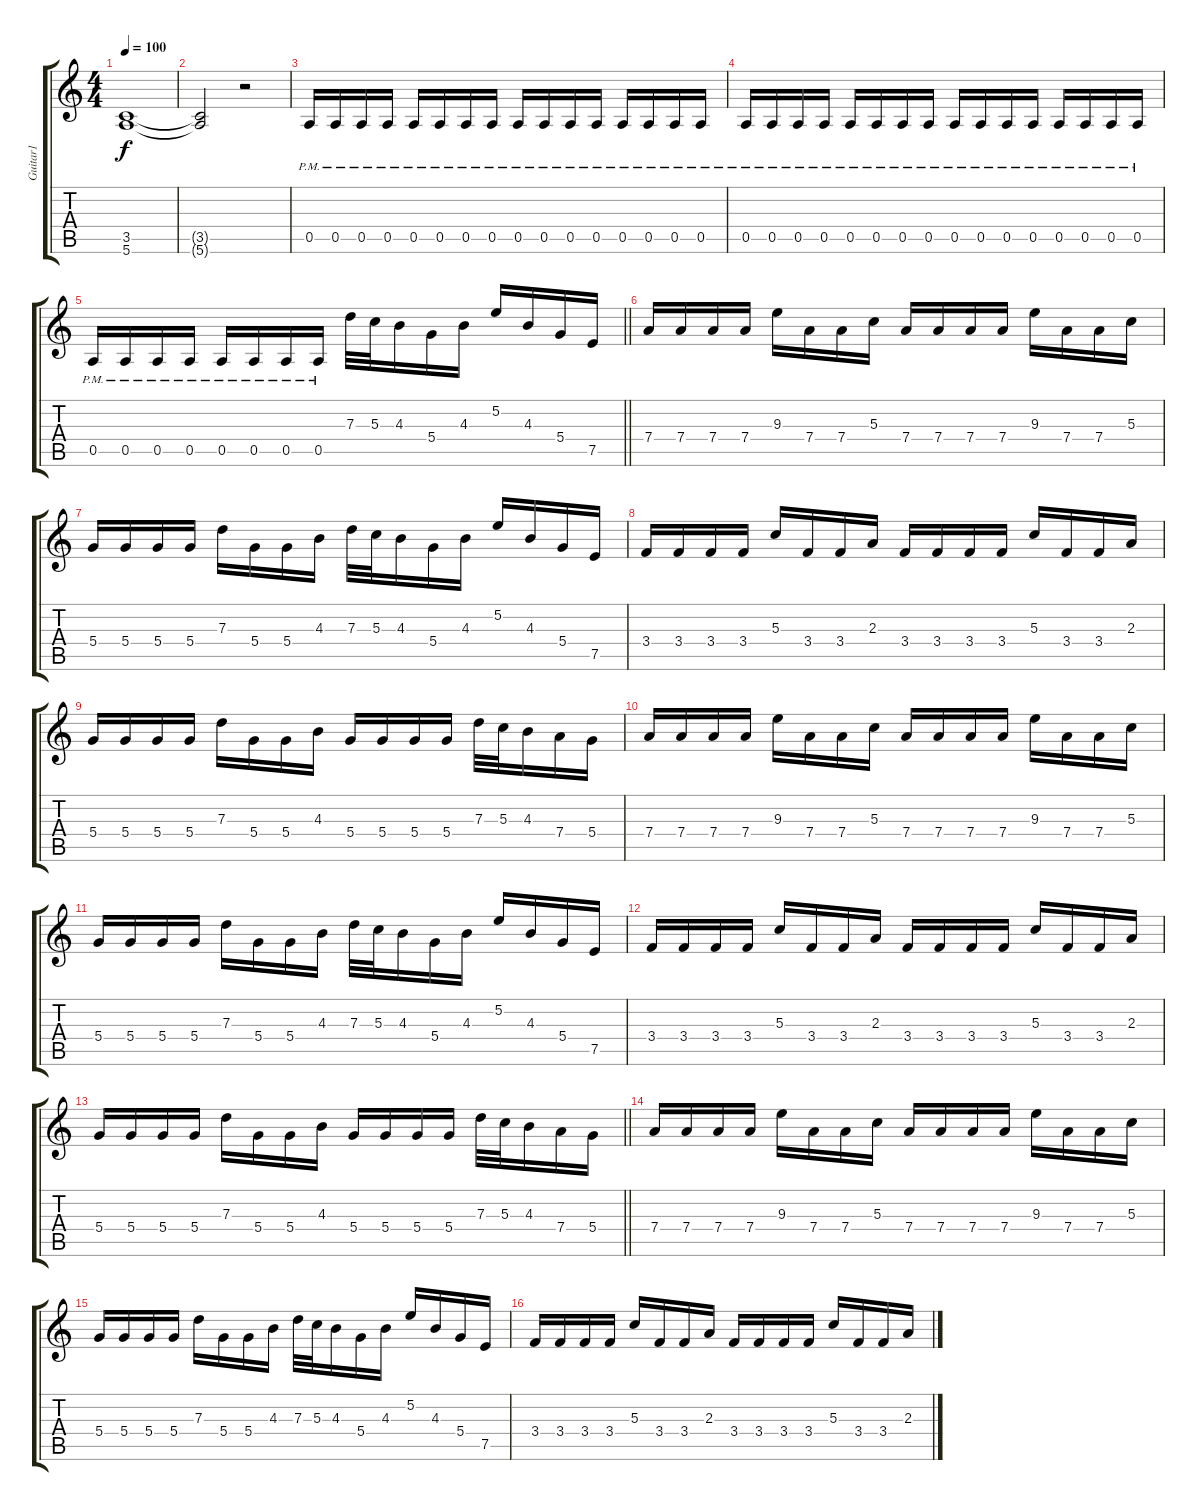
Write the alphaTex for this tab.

\track ("Guitar1" "Guitar1") {instrument distortionguitar}
\staff {score tabs}
\tuning (E4 B3 G3 D3 A2 E2) {hide}
\ts (4 4)
\tempo 100
\clef g2
\ks c
(3.5 5.6).1{dy f} |
(3.5{t} 5.6{t}).2 r.2 |
0.5{pm}.16 0.5{pm}.16 0.5{pm}.16 0.5{pm}.16 0.5{pm}.16 0.5{pm}.16 0.5{pm}.16 0.5{pm}.16 0.5{pm}.16 0.5{pm}.16 0.5{pm}.16 0.5{pm}.16 0.5{pm}.16 0.5{pm}.16 0.5{pm}.16 0.5{pm}.16 |
0.5{pm}.16 0.5{pm}.16 0.5{pm}.16 0.5{pm}.16 0.5{pm}.16 0.5{pm}.16 0.5{pm}.16 0.5{pm}.16 0.5{pm}.16 0.5{pm}.16 0.5{pm}.16 0.5{pm}.16 0.5{pm}.16 0.5{pm}.16 0.5{pm}.16 0.5{pm}.16 |
\barLineRight lightlight
0.5{pm}.16 0.5{pm}.16 0.5{pm}.16 0.5{pm}.16 0.5{pm}.16 0.5{pm}.16 0.5{pm}.16 0.5{pm}.16 7.3.32 5.3.32 4.3.16 5.4.16 4.3.16 5.2.16 4.3.16 5.4.16 7.5.16 |
7.4.16 7.4.16 7.4.16 7.4.16 9.3.16 7.4.16 7.4.16 5.3.16 7.4.16 7.4.16 7.4.16 7.4.16 9.3.16 7.4.16 7.4.16 5.3.16 |
5.4.16 5.4.16 5.4.16 5.4.16 7.3.16 5.4.16 5.4.16 4.3.16 7.3.32 5.3.32 4.3.16 5.4.16 4.3.16 5.2.16 4.3.16 5.4.16 7.5.16 |
3.4.16 3.4.16 3.4.16 3.4.16 5.3.16 3.4.16 3.4.16 2.3.16 3.4.16 3.4.16 3.4.16 3.4.16 5.3.16 3.4.16 3.4.16 2.3.16 |
5.4.16 5.4.16 5.4.16 5.4.16 7.3.16 5.4.16 5.4.16 4.3.16 5.4.16 5.4.16 5.4.16 5.4.16 7.3.32 5.3.32 4.3.16 7.4.16 5.4.16 |
7.4.16 7.4.16 7.4.16 7.4.16 9.3.16 7.4.16 7.4.16 5.3.16 7.4.16 7.4.16 7.4.16 7.4.16 9.3.16 7.4.16 7.4.16 5.3.16 |
5.4.16 5.4.16 5.4.16 5.4.16 7.3.16 5.4.16 5.4.16 4.3.16 7.3.32 5.3.32 4.3.16 5.4.16 4.3.16 5.2.16 4.3.16 5.4.16 7.5.16 |
3.4.16 3.4.16 3.4.16 3.4.16 5.3.16 3.4.16 3.4.16 2.3.16 3.4.16 3.4.16 3.4.16 3.4.16 5.3.16 3.4.16 3.4.16 2.3.16 |
\barLineRight lightlight
5.4.16 5.4.16 5.4.16 5.4.16 7.3.16 5.4.16 5.4.16 4.3.16 5.4.16 5.4.16 5.4.16 5.4.16 7.3.32 5.3.32 4.3.16 7.4.16 5.4.16 |
7.4.16 7.4.16 7.4.16 7.4.16 9.3.16 7.4.16 7.4.16 5.3.16 7.4.16 7.4.16 7.4.16 7.4.16 9.3.16 7.4.16 7.4.16 5.3.16 |
5.4.16 5.4.16 5.4.16 5.4.16 7.3.16 5.4.16 5.4.16 4.3.16 7.3.32 5.3.32 4.3.16 5.4.16 4.3.16 5.2.16 4.3.16 5.4.16 7.5.16 |
3.4.16 3.4.16 3.4.16 3.4.16 5.3.16 3.4.16 3.4.16 2.3.16 3.4.16 3.4.16 3.4.16 3.4.16 5.3.16 3.4.16 3.4.16 2.3.16
